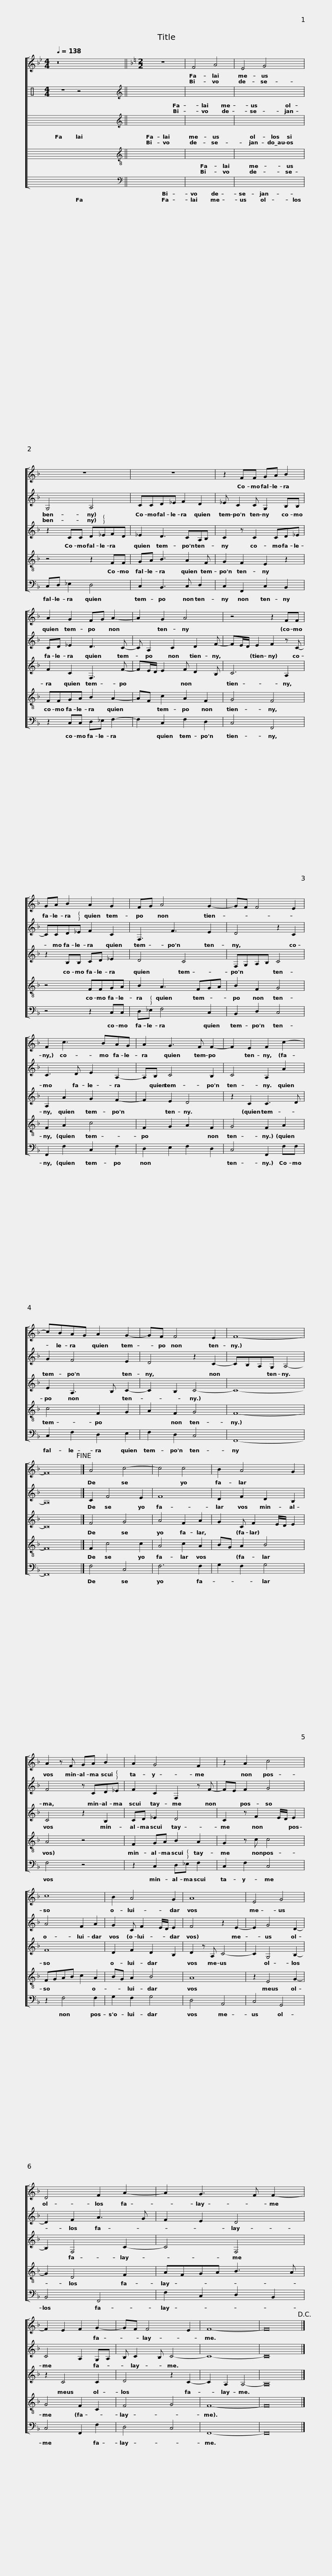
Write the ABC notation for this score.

X:1
%%score [ 1 2 3 4 5 ]
L:1/8
Q:1/4=138
M:4/4
I:linebreak $
K:Bb
V:1 treble
V:2 perc
K:none
V:3 perc
K:none
V:4 alto
V:5 bass3
V:1
 z16 x4 ||$[K:F][M:2/2] z8 | F4 A4 | E4 G4 |$ D3 E FG A2- | %5
 A2 G3 F F2- | F2 E2 F4 | z8 |$ z8 | z2 FF GA B2 | %10
 A2 G2 FG A2- |$ A2 G2 A4 |$ z4 z2 FF | GA B2 A2 G2 | FG A4 G2- | %15
 GF F4 E2 |$ F2 c3 BAG | A2 G3 F F2- | F2 E2 F2 c2- | cBAG A2 G2- |$ %20
 GF F4 E2 | F8- | F16!fine! |]$ A4 c4- | c4 c4 | %25
 B2 A4 G2 | A2 z F GA B2 |$ A2 G4 F2 | z2 A2 c4 | c8 | %30
 B2 A4 G2 |$ A8 | E4 G4 | D4 F2 A2- | A2 G3 F F2- |$ %35
 F2 E2 F2 G2- | GF F4 E2 | F8- | F16!D.C.! |] %39
V:2
 z8 z4 =B8 ||$[K:F][M:2/2][K:treble] z4 z2 F2- | F2 A4 E2- | E2 G4 D2- |$ DEFG A3 G | %5
 F2 E2 D4 | C4 A,2 B,2 | G,4 A,4 |$ CCD_E F2 D2 | _E C2 C G,2 B,B, | %10
 CD _E2 D3 C- |$ C A,2 C2 D2 F- |$ FE/D/ E2 F2 z C- | CCD_E F2 C2 | F,3 F3 E2 | %15
 D4 z2 C2 |$ C3 D E2 A,2- | A,B, C4 B,2 | C4 A,2 A2 | G2 F4 E2 |$ %20
 D4 z2 C2- | CB,A,G, A,4- | A,16 |]$ C2 F4 E2 | F8 | %25
 D2 F2 D2 B,2 | F4 z CD_E |$ F2 C2 F,2 z F- | FE F2 G4 | A4 F2 A2 | %30
 G2 C F2 E/D/ E2 |$ F4 z2 E2- | E2 G4 D2- | D2 F2 A3 G | F2 E2 D4 |$ %35
 C4 A,2 G,A, | B, C2 B, C4- | C8- | C16 |] %39
V:3
 =E8 G8 x4 ||$[K:F][M:2/2][K:treble] B,4 D4 | A,4 C4- | C2 G,3 A, B,2- |$ B,2 F,4 C2- | %5
 C4 A,4 | z8 | z2 CC D_EFD |$ _E2 D3 CA,B, | C2 z C2 CD_E | %10
 F2 C2 F,3 F- |$ FE/D/ E2 F D2 B, |$ C6 A,2 | z2 B,B, CD _E2 | D4 C4 | %15
 F,G,A,B, C4 |$ A,2 A2 G2 F2- | F2 E2 D4 | z2 C2 C3 D | E2 A,3 B, C2- |$ %20
 C2 B,2 C4- | C8- | C16 |]$ F4 G4 | A4 F2 A2 | %25
 G2 C F2 E/D/ E2 | C4 z2 B,2 |$ CD _E2 D4 | C2 z F2 E/D/ E2 | F8 | %30
 D2 F2 D2 B,2 |$ D2 z A, C4- | C2 G,4 B,2- | B,2 F,4 C2- | C4 F,4 |$ %35
 z2 C4 C2 | D4 z2 C2- | C2 A,2 A,4- | A,16 |] %39
V:4
 z16 x4 ||$[K:F][M:2/2][K:treble-8] z8 | z2 F4 A2- | A2 E4 G2- |$ G2 D3 EFG | %5
 AF G2 F2 D2 | G4 F4 | z4 z2 FF |$ GA B3 A2 F | G2 F2 E2 z2 | %10
 FFGA B2 A2- |$ AF c2 A2 F2 |$ G4 F4 | z4 FFGA | B2 A3 FGA | %15
 B2 F2 G4 |$ F2 A2 c4 | F2 G2 A2 F2 | G4 F2 A2 | c4 F2 G2 |$ %20
 A2 F2 G4 | F8- | F16 |]$ F2 c4 c2 | A4 c2 A2 | %25
 BG A2 B4 | A4 z4 |$ F2 GA B2 A2 | G2 z c c4 | FGAB c2 A2 | %30
 BG A2 B4 |$ A8 | z2 E4 G2- | G2 D4 F2 | AFGA B3 A |$ %35
 G4 F2 C2 | F4 G4 | F8- | F16 |] %39
V:5
 z8 E,8 x4 ||$[K:F][M:2/2][K:bass] z4 B,,4 | D,4 A,,4 | C,4 G,,3 A,, |$ B,,4 F,,4 | %5
 F,2 C,2 D,2 F,2 | C,4 F,,2 B,,B,, | C,D, _E,2 D,4 |$ C,2 B,,3 C, D,2 | C,2 F,,2 C,2 B,,2 | %10
 z2 C,C, D,_E, F,2- |$ F,2 C,2 F,2 D,2 |$ C,4 F,,4 | z4 z2 C,C, | D,_E, F,4 C,2 | %15
 B,,2 D,2 C,4 |$ F,,2 F,2 C,2 F,2 | D,2 E,2 F,2 D,2 | C,4 F,,2 F,F, | C,2 F,2 D,2 E,2 |$ %20
 F,2 D,2 C,4 | F,,8- | F,,16 |]$ F,4 C,4 | F,6 F,2 | %25
 G,2 F,2 G,4 | F,4 z4 |$ z2 C,2 D,_E, F,2 | C,2 F,2 C,4 | z2 F,4 F,2 | %30
 G,2 F,2 G,4 |$ D,4 A,,4 | C,4 G,,4 | B,,4 F,,4 | F,2 C,2 D,2 B,,2 |$ %35
 C,4 F,,2 F,2 | D,4 C,4 | F,,8- | F,,16 |] %39
